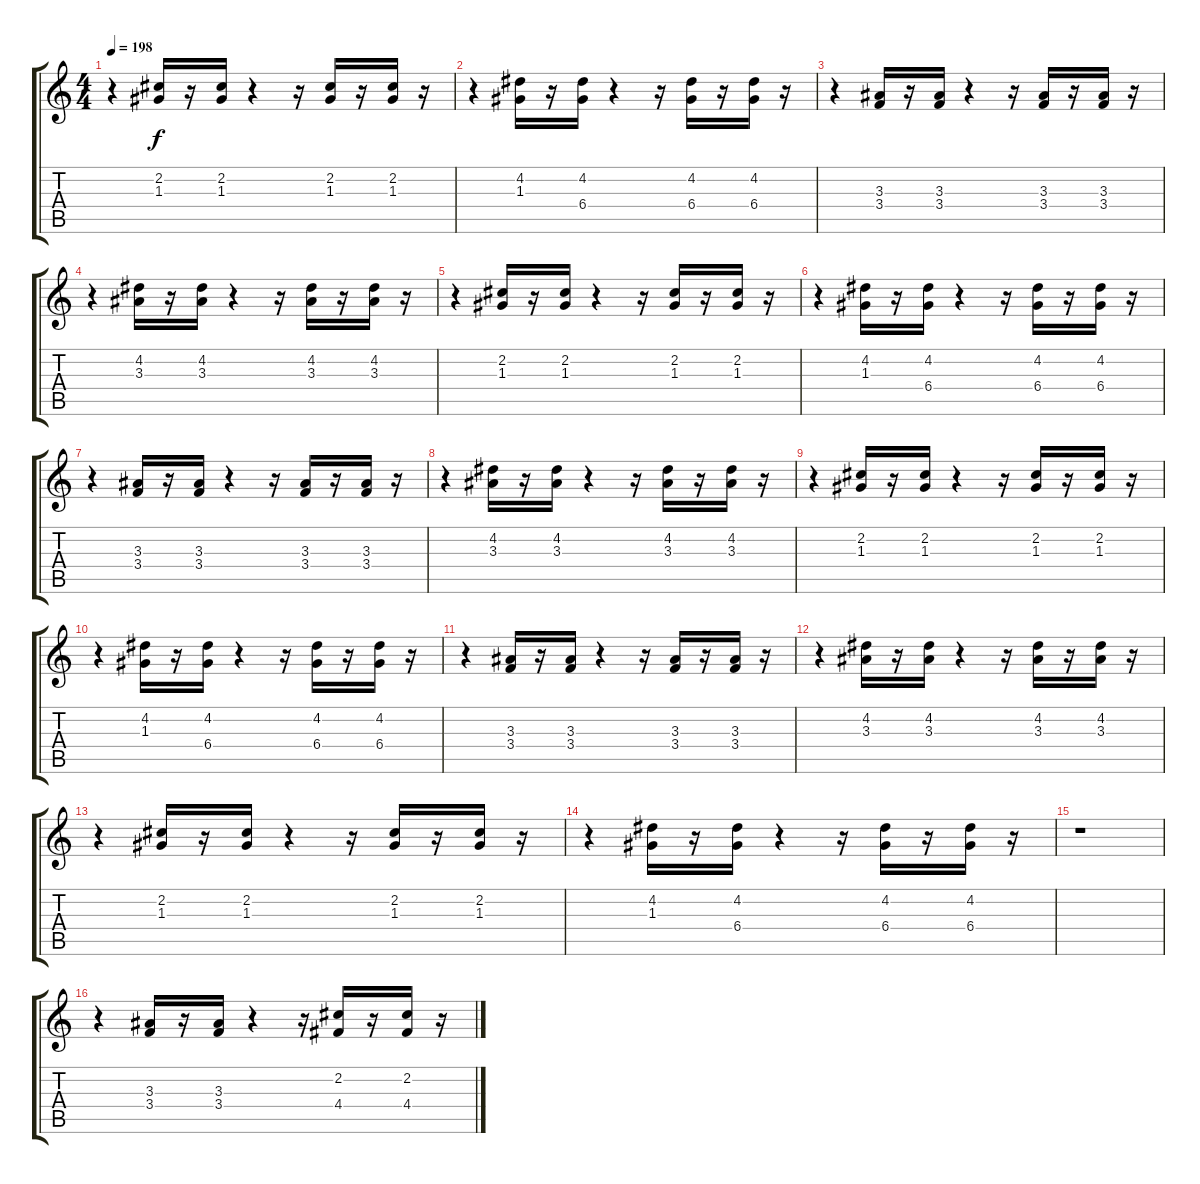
\track "" {instrument electricguitarmuted}
\staff {score tabs}
\tuning (E4 B3 G3 D3 A2 E2) {hide}
\ts (4 4)
\tempo 198
\clef g2
\ks c
r.4{dy f} (2.2 1.3).16 r.16 (2.2 1.3).16 r.4 r.16 (2.2 1.3).16 r.16 (2.2 1.3).16 r.16 |
r.4 (4.2 1.3).16 r.16 (4.2 6.4).16 r.4 r.16 (4.2 6.4).16 r.16 (4.2 6.4).16 r.16 |
r.4 (3.3 3.4).16 r.16 (3.3 3.4).16 r.4 r.16 (3.3 3.4).16 r.16 (3.3 3.4).16 r.16 |
r.4 (4.2 3.3).16 r.16 (4.2 3.3).16 r.4 r.16 (4.2 3.3).16 r.16 (4.2 3.3).16 r.16 |
r.4 (2.2 1.3).16 r.16 (2.2 1.3).16 r.4 r.16 (2.2 1.3).16 r.16 (2.2 1.3).16 r.16 |
r.4 (4.2 1.3).16 r.16 (4.2 6.4).16 r.4 r.16 (4.2 6.4).16 r.16 (4.2 6.4).16 r.16 |
r.4 (3.3 3.4).16 r.16 (3.3 3.4).16 r.4 r.16 (3.3 3.4).16 r.16 (3.3 3.4).16 r.16 |
r.4 (4.2 3.3).16 r.16 (4.2 3.3).16 r.4 r.16 (4.2 3.3).16 r.16 (4.2 3.3).16 r.16 |
r.4 (2.2 1.3).16 r.16 (2.2 1.3).16 r.4 r.16 (2.2 1.3).16 r.16 (2.2 1.3).16 r.16 |
r.4 (4.2 1.3).16 r.16 (4.2 6.4).16 r.4 r.16 (4.2 6.4).16 r.16 (4.2 6.4).16 r.16 |
r.4 (3.3 3.4).16 r.16 (3.3 3.4).16 r.4 r.16 (3.3 3.4).16 r.16 (3.3 3.4).16 r.16 |
r.4 (4.2 3.3).16 r.16 (4.2 3.3).16 r.4 r.16 (4.2 3.3).16 r.16 (4.2 3.3).16 r.16 |
r.4 (2.2 1.3).16 r.16 (2.2 1.3).16 r.4 r.16 (2.2 1.3).16 r.16 (2.2 1.3).16 r.16 |
r.4 (4.2 1.3).16 r.16 (4.2 6.4).16 r.4 r.16 (4.2 6.4).16 r.16 (4.2 6.4).16 r.16 |
r.1 |
r.4 (3.3 3.4).16 r.16 (3.3 3.4).16 r.4 r.16 (2.2 4.4).16 r.16 (2.2 4.4).16 r.16
